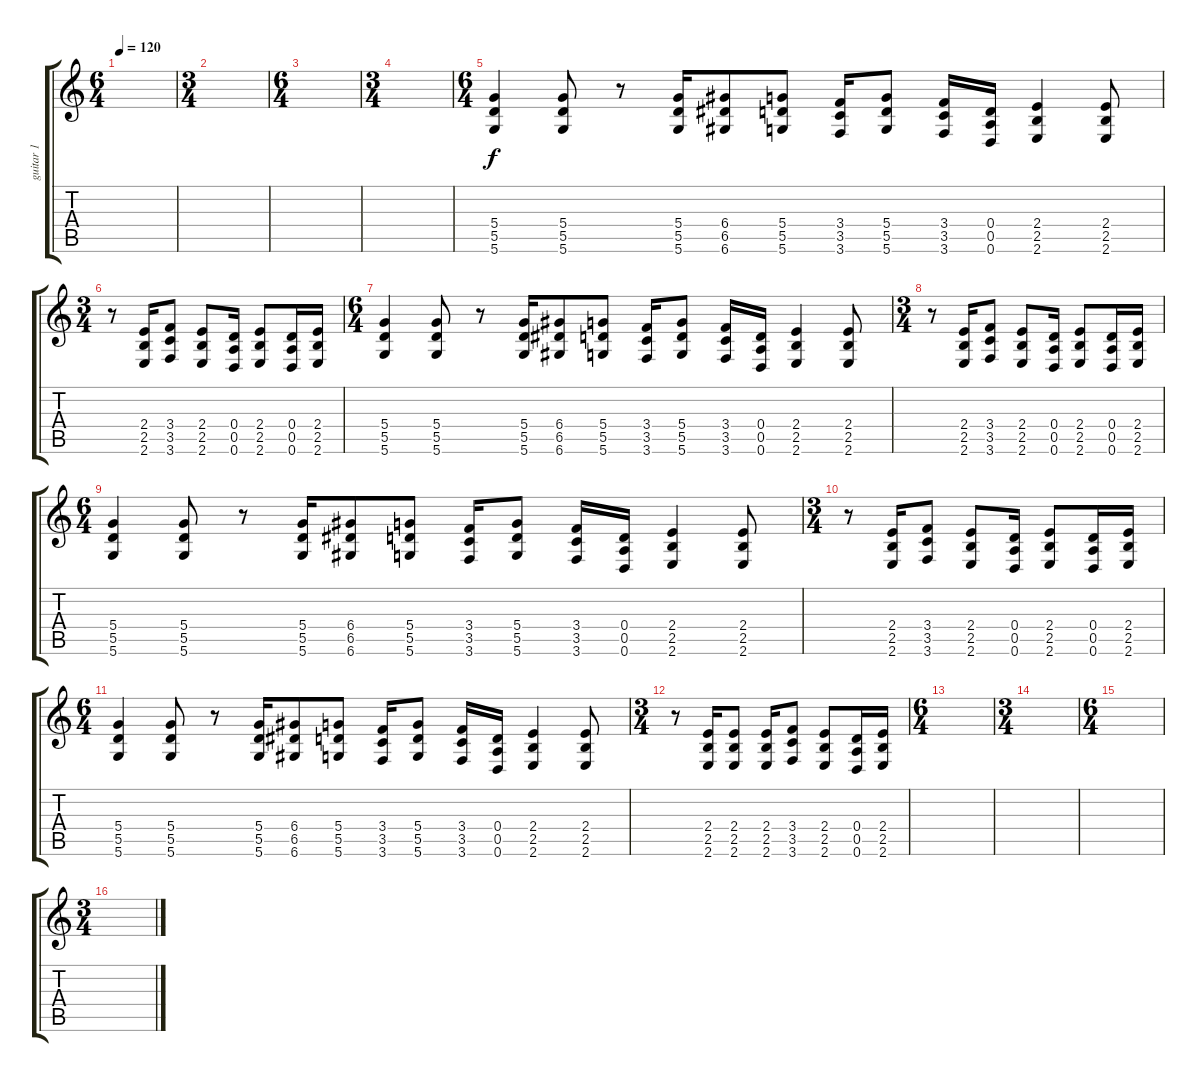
\track ("guitar 1" "guitar 1") {instrument overdrivenguitar}
\staff {score tabs}
\tuning (E4 B3 G3 D3 A2 D2) {hide}
\ts (6 4)
\tempo 120
\clef g2
\ks c
|
\ts (3 4)
|
\ts (6 4)
|
\ts (3 4)
|
\ts (6 4)
(5.4 5.5 5.6).4 (5.4 5.5 5.6).8 r.8 (5.4 5.5 5.6).16 (6.4 6.5 6.6).8 (5.4 5.5 5.6).8 (3.4 3.5 3.6).16 (5.4 5.5 5.6).8 (3.4 3.5 3.6).16 (0.4 0.5 0.6).16 (2.4 2.5 2.6).4 (2.4 2.5 2.6).8 |
\ts (3 4)
r.8 (2.4 2.5 2.6).16 (3.4 3.5 3.6).8 (2.4 2.5 2.6).8 (0.4 0.5 0.6).16 (2.4 2.5 2.6).8 (0.4 0.5 0.6).16 (2.4 2.5 2.6).16 |
\ts (6 4)
(5.4 5.5 5.6).4 (5.4 5.5 5.6).8 r.8 (5.4 5.5 5.6).16 (6.4 6.5 6.6).8 (5.4 5.5 5.6).8 (3.4 3.5 3.6).16 (5.4 5.5 5.6).8 (3.4 3.5 3.6).16 (0.4 0.5 0.6).16 (2.4 2.5 2.6).4 (2.4 2.5 2.6).8 |
\ts (3 4)
r.8 (2.4 2.5 2.6).16 (3.4 3.5 3.6).8 (2.4 2.5 2.6).8 (0.4 0.5 0.6).16 (2.4 2.5 2.6).8 (0.4 0.5 0.6).16 (2.4 2.5 2.6).16 |
\ts (6 4)
(5.4 5.5 5.6).4 (5.4 5.5 5.6).8 r.8 (5.4 5.5 5.6).16 (6.4 6.5 6.6).8 (5.4 5.5 5.6).8 (3.4 3.5 3.6).16 (5.4 5.5 5.6).8 (3.4 3.5 3.6).16 (0.4 0.5 0.6).16 (2.4 2.5 2.6).4 (2.4 2.5 2.6).8 |
\ts (3 4)
r.8 (2.4 2.5 2.6).16 (3.4 3.5 3.6).8 (2.4 2.5 2.6).8 (0.4 0.5 0.6).16 (2.4 2.5 2.6).8 (0.4 0.5 0.6).16 (2.4 2.5 2.6).16 |
\ts (6 4)
(5.4 5.5 5.6).4 (5.4 5.5 5.6).8 r.8 (5.4 5.5 5.6).16 (6.4 6.5 6.6).8 (5.4 5.5 5.6).8 (3.4 3.5 3.6).16 (5.4 5.5 5.6).8 (3.4 3.5 3.6).16 (0.4 0.5 0.6).16 (2.4 2.5 2.6).4 (2.4 2.5 2.6).8 |
\ts (3 4)
r.8 (2.4 2.5 2.6).16 (2.4 2.5 2.6).8 (2.4 2.5 2.6).16 (3.4 3.5 3.6).8 (2.4 2.5 2.6).8 (0.4 0.5 0.6).16 (2.4 2.5 2.6).16 |
\ts (6 4)
|
\ts (3 4)
|
\ts (6 4)
|
\ts (3 4)
